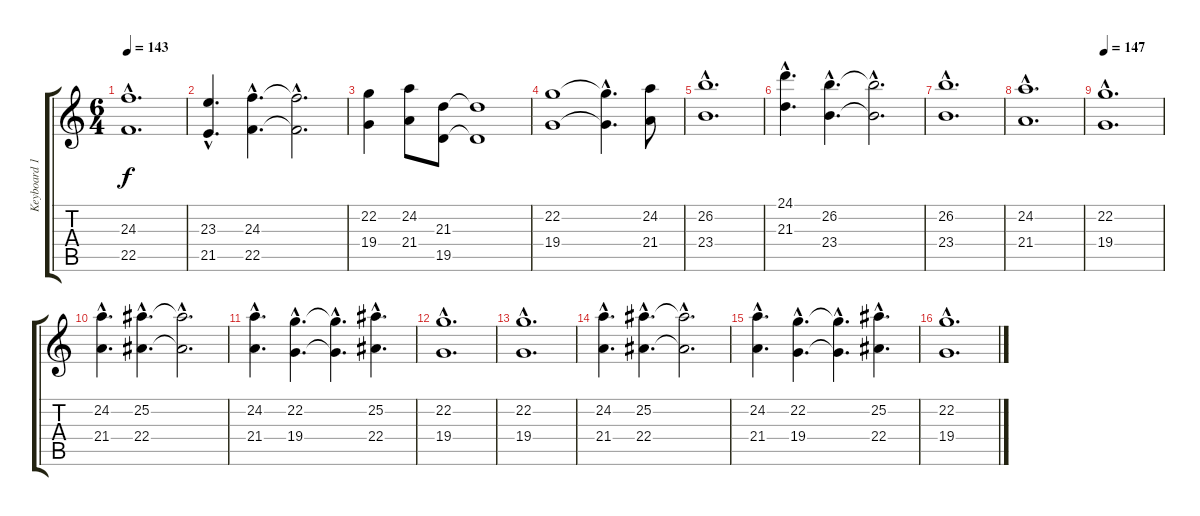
\track ("Keyboard 1" "Keyboard 1") {instrument stringensemble1}
\staff {score tabs}
\tuning (D4 A3 F3 C3 G2 C2) {hide}
\ts (6 4)
\section ("" "")
\tempo 143
\clef g2
\ks c
(24.3{hac} 22.5{hac}).1{d dy f} |
(23.3{hac} 21.5{hac}).4{d} (24.3{hac} 22.5{hac}).4{d} (24.3{hac t} 22.5{hac t}).2{d} |
(22.2 19.4).4 (24.2 21.4).8 (21.3 19.5).8 (21.3{t} 19.5{t}).1 |
(22.2 19.4).1 (22.2{hac t} 19.4{hac t}).4{d} (24.2 21.4).8 |
\section ("" "")
(26.2{hac} 23.4{hac}).1{d} |
(24.1{hac} 21.3{hac}).4{d} (26.2{hac} 23.4{hac}).4{d} (26.2{hac t} 23.4{hac t}).2{d} |
(26.2{hac} 23.4{hac}).1{d} |
(24.2{hac} 21.4{hac}).1{d} |
\section ("" "")
\tempo 147
(22.2{hac} 19.4{hac}).1{d} |
(24.2{hac} 21.4{hac}).4{d} (25.2{hac} 22.4{hac}).4{d} (25.2{hac t} 22.4{hac t}).2{d} |
(24.2{hac} 21.4{hac}).4{d} (22.2{hac} 19.4{hac}).4{d} (22.2{hac t} 19.4{hac t}).4{d} (25.2{hac} 22.4{hac}).4{d} |
(22.2{hac} 19.4{hac}).1{d} |
(22.2{hac} 19.4{hac}).1{d} |
(24.2{hac} 21.4{hac}).4{d} (25.2{hac} 22.4{hac}).4{d} (25.2{hac t} 22.4{hac t}).2{d} |
(24.2{hac} 21.4{hac}).4{d} (22.2{hac} 19.4{hac}).4{d} (22.2{hac t} 19.4{hac t}).4{d} (25.2{hac} 22.4{hac}).4{d} |
(22.2{hac} 19.4{hac}).1{d}
